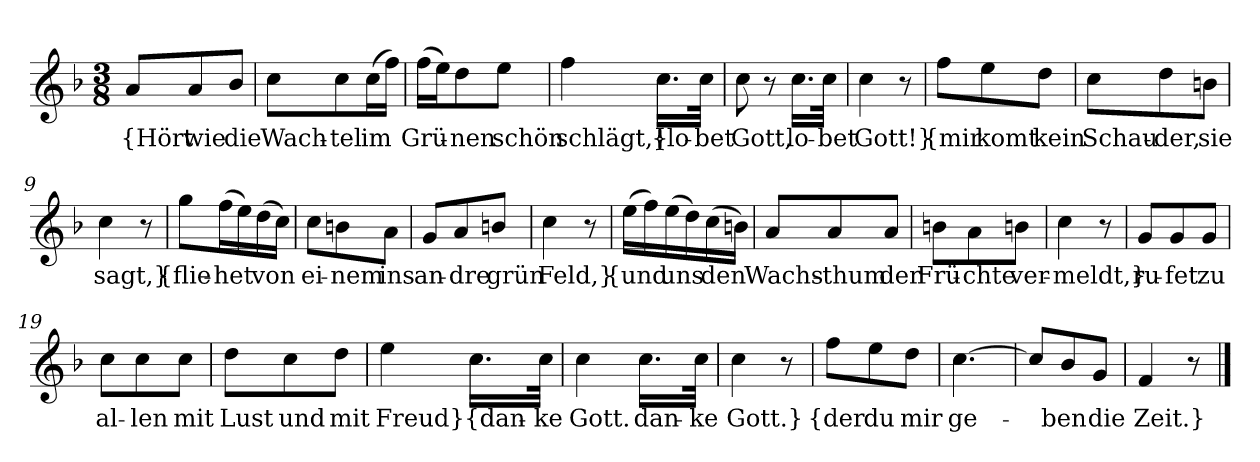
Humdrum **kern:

**kern	**text
*part1	*part1
*staff1	*staff1
*clefG2	*
*k[b-]	*
*M3/8	*
=1	=1
8a/L	{Hört
8a/	wie
8b-/J	die
=2	=2
8cc\L	Wach-
8cc\	-tel
(16cc\L	im
16ff\JJ)	.
=3	=3
(16ff\LL	Grü-
16ee\J)	.
8dd\	-nen
8ee\J	schön
=4	=4
4ff	schlägt,}
16.cc\LL	{lo-
32cc\JJk	-bet
=5	=5
8cc	Gott,
8r	.
16.cc\LL	lo-
32cc\JJk	-bet
=6	=6
4cc	Gott!}
8r	.
=7	=7
8ff\L	{mir
8ee\	komt
8dd\J	kein
=8	=8
8cc\L	Schau-
8dd\	-der,
8bn\J	sie
=9	=9
4cc	sagt,}
8r	.
=10	=10
8gg\L	{flie-
(16ff\L	-het
16ee\)	.
(16dd\	von
16cc\JJ)	.
=11	=11
8cc\L	ei-
8bn\	-nem
8a\J	ins
=12	=12
8g/L	an-
8a/	-dre
8bn/J	grün
=13	=13
4cc	Feld,}
8r	.
=14	=14
(16ee\LL	{und
16ff\)	.
(16ee\	uns
16dd\)	.
(16cc\	den
16bn\JJ)	.
=15	=15
8a/L	Wachs-
8a/	-thum
8a/J	der
=16	=16
8bn\L	Frü-
8a\	-chte
8bn\J	ver-
=17	=17
4cc	-meldt,}
8r	.
=18	=18
8g/L	ru-
8g/	-fet
8g/J	zu
=19	=19
8cc\L	al-
8cc\	-len
8cc\J	mit
=20	=20
8dd\L	Lust
8cc\	und
8dd\J	mit
=21	=21
4ee	Freud}
16.cc\LL	{dan-
32cc\JJk	-ke
=22	=22
4cc	Gott.
16.cc\LL	dan-
32cc\JJk	-ke
=23	=23
4cc	Gott.}
8r	.
=24	=24
8ff\L	{der
8ee\	du
8dd\J	mir
=25	=25
[4.cc	ge-
=26	=26
8cc/L]	.
8b-/	-ben
8g/J	die
=27	=27
4f	Zeit.}
8r	.
==	==
*-	*-
